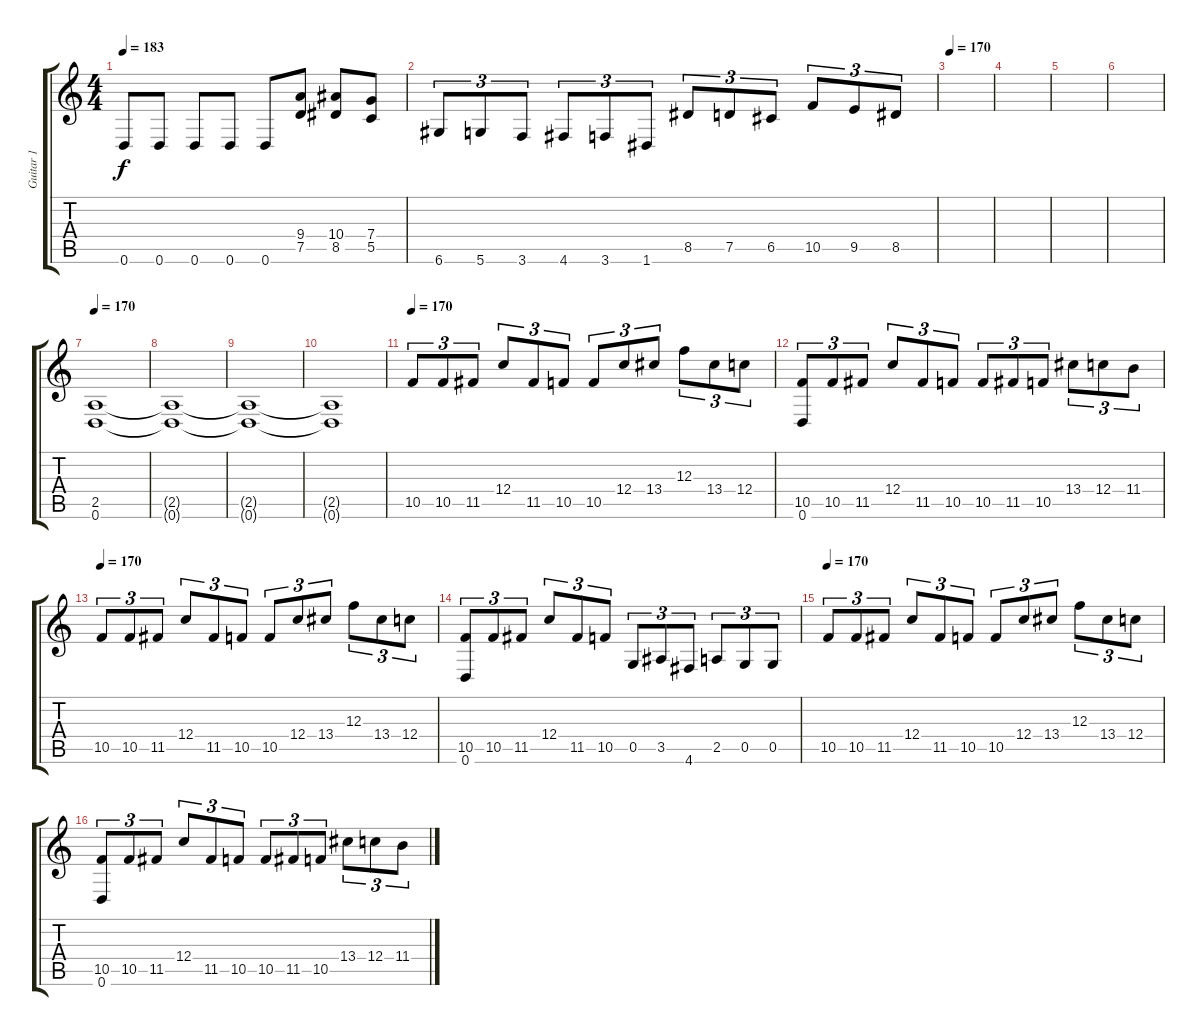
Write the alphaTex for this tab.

\track ("Guitar 1" "Guitar 1") {instrument distortionguitar}
\staff {score tabs}
\tuning (D4 A3 F3 C3 G2 D2) {hide}
\ts (4 4)
\tempo 183
\clef g2
\ks c
0.6.8{dy f} 0.6.8 0.6.8 0.6.8 0.6.8 (9.4 7.5).8 (10.4 8.5).8 (7.4 5.5).8 |
6.6.8{tu (3 2)} 5.6.8{tu (3 2)} 3.6.8{tu (3 2)} 4.6.8{tu (3 2)} 3.6.8{tu (3 2)} 1.6.8{tu (3 2)} 8.5.8{tu (3 2)} 7.5.8{tu (3 2)} 6.5.8{tu (3 2)} 10.5.8{tu (3 2)} 9.5.8{tu (3 2)} 8.5.8{tu (3 2)} |
\tempo 170
|
|
|
|
\tempo 170
(2.5 0.6).1 |
(2.5{t} 0.6{t}).1 |
(2.5{t} 0.6{t}).1 |
(2.5{t} 0.6{t}).1 |
\tempo 170
10.5.8{tu (3 2)} 10.5.8{tu (3 2)} 11.5.8{tu (3 2)} 12.4.8{tu (3 2)} 11.5.8{tu (3 2)} 10.5.8{tu (3 2)} 10.5.8{tu (3 2)} 12.4.8{tu (3 2)} 13.4.8{tu (3 2)} 12.3.8{tu (3 2)} 13.4.8{tu (3 2)} 12.4.8{tu (3 2)} |
(10.5 0.6).8{tu (3 2)} 10.5.8{tu (3 2)} 11.5.8{tu (3 2)} 12.4.8{tu (3 2)} 11.5.8{tu (3 2)} 10.5.8{tu (3 2)} 10.5.8{tu (3 2)} 11.5.8{tu (3 2)} 10.5.8{tu (3 2)} 13.4.8{tu (3 2)} 12.4.8{tu (3 2)} 11.4.8{tu (3 2)} |
\tempo 170
10.5.8{tu (3 2)} 10.5.8{tu (3 2)} 11.5.8{tu (3 2)} 12.4.8{tu (3 2)} 11.5.8{tu (3 2)} 10.5.8{tu (3 2)} 10.5.8{tu (3 2)} 12.4.8{tu (3 2)} 13.4.8{tu (3 2)} 12.3.8{tu (3 2)} 13.4.8{tu (3 2)} 12.4.8{tu (3 2)} |
(10.5 0.6).8{tu (3 2)} 10.5.8{tu (3 2)} 11.5.8{tu (3 2)} 12.4.8{tu (3 2)} 11.5.8{tu (3 2)} 10.5.8{tu (3 2)} 0.5.8{tu (3 2)} 3.5.8{tu (3 2)} 4.6.8{tu (3 2)} 2.5.8{tu (3 2)} 0.5.8{tu (3 2)} 0.5.8{tu (3 2)} |
\tempo 170
10.5.8{tu (3 2)} 10.5.8{tu (3 2)} 11.5.8{tu (3 2)} 12.4.8{tu (3 2)} 11.5.8{tu (3 2)} 10.5.8{tu (3 2)} 10.5.8{tu (3 2)} 12.4.8{tu (3 2)} 13.4.8{tu (3 2)} 12.3.8{tu (3 2)} 13.4.8{tu (3 2)} 12.4.8{tu (3 2)} |
(10.5 0.6).8{tu (3 2)} 10.5.8{tu (3 2)} 11.5.8{tu (3 2)} 12.4.8{tu (3 2)} 11.5.8{tu (3 2)} 10.5.8{tu (3 2)} 10.5.8{tu (3 2)} 11.5.8{tu (3 2)} 10.5.8{tu (3 2)} 13.4.8{tu (3 2)} 12.4.8{tu (3 2)} 11.4.8{tu (3 2)}
